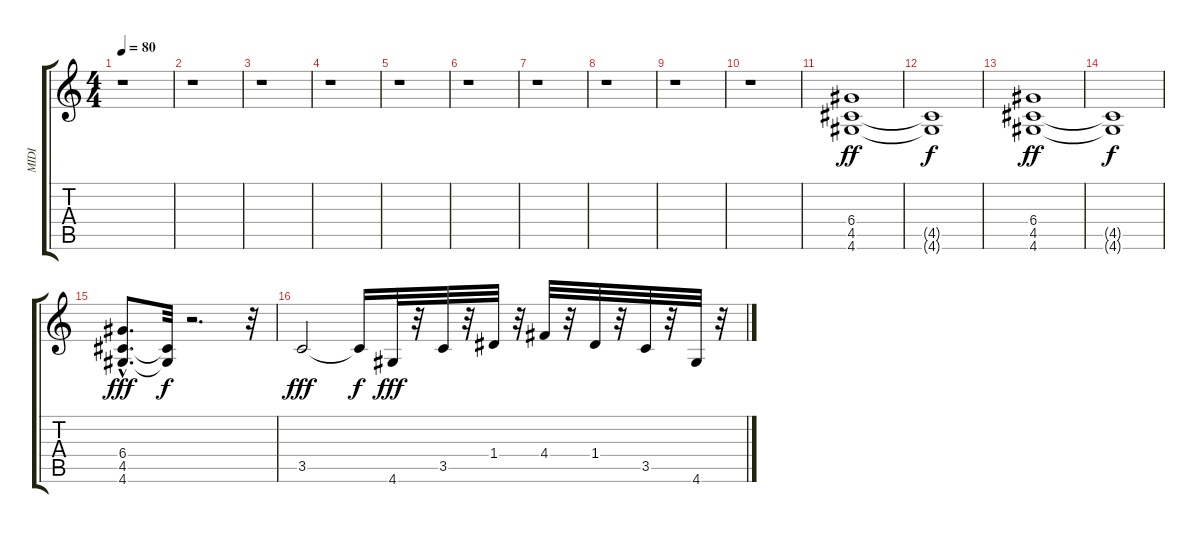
\track ("MIDI" "MIDI") {instrument overdrivenguitar}
\staff {score tabs}
\tuning (E4 B3 G3 D3 A2 E2) {hide}
\ts (4 4)
\tempo 80
\clef g2
\ks c
r.1{dy ff} |
r.1 |
r.1 |
r.1 |
r.1 |
r.1 |
r.1 |
r.1 |
r.1 |
r.1 |
(6.4 4.5 4.6).1{volume 16} |
(4.5{t} 4.6{t}).1{dy f} |
(6.4 4.5 4.6).1{dy ff} |
(4.5{t} 4.6{t}).1{dy f} |
(6.4{hac} 4.5{hac} 4.6{hac}).8{d dy fff} (4.5{t} 4.6{t}).32{dy f} r.2{d} r.32 |
3.5.2{dy fff} 3.5{t}.16{dy f} 4.6.32{dy fff} r.32 3.5.32 r.32 1.4.32 r.32 4.4.32 r.32 1.4.32 r.32 3.5.32 r.32 4.6.32 r.32
